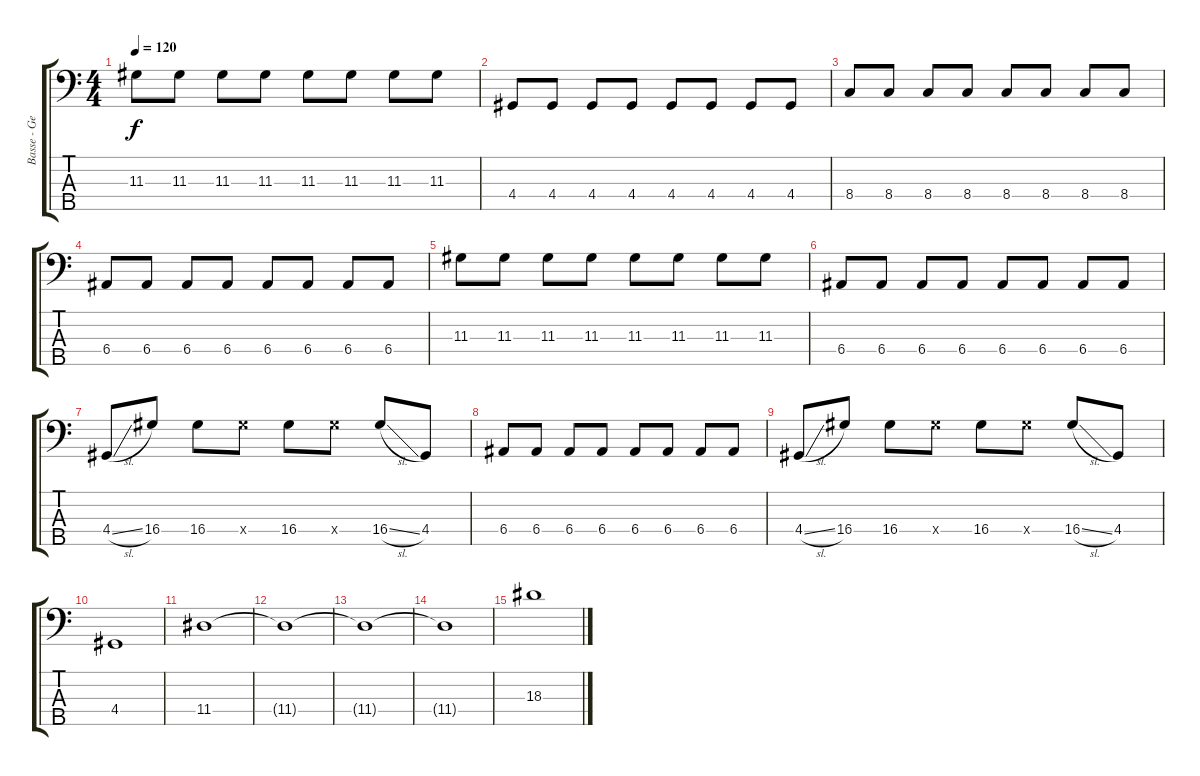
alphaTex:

\track ("Basse - Georg" "Basse - Ge") {instrument electricbassfinger}
\staff {score tabs}
\tuning (G2 D2 A1 E1 B0) {hide}
\ts (4 4)
\tempo 120
\clef f4
\ks c
11.3.8{dy f} 11.3.8 11.3.8 11.3.8 11.3.8 11.3.8 11.3.8 11.3.8 |
4.4.8 4.4.8 4.4.8 4.4.8 4.4.8 4.4.8 4.4.8 4.4.8 |
8.4.8 8.4.8 8.4.8 8.4.8 8.4.8 8.4.8 8.4.8 8.4.8 |
6.4.8 6.4.8 6.4.8 6.4.8 6.4.8 6.4.8 6.4.8 6.4.8 |
11.3.8 11.3.8 11.3.8 11.3.8 11.3.8 11.3.8 11.3.8 11.3.8 |
6.4.8 6.4.8 6.4.8 6.4.8 6.4.8 6.4.8 6.4.8 6.4.8 |
4.4{sl}.8 16.4.8 16.4.8 16.4{x}.8 16.4.8 16.4{x}.8 16.4{sl}.8 4.4.8 |
6.4.8 6.4.8 6.4.8 6.4.8 6.4.8 6.4.8 6.4.8 6.4.8 |
4.4{sl}.8 16.4.8 16.4.8 16.4{x}.8 16.4.8 16.4{x}.8 16.4{sl}.8 4.4.8 |
4.4.1 |
11.4.1 |
11.4{t}.1 |
11.4{t}.1 |
11.4{t}.1 |
18.3.1
